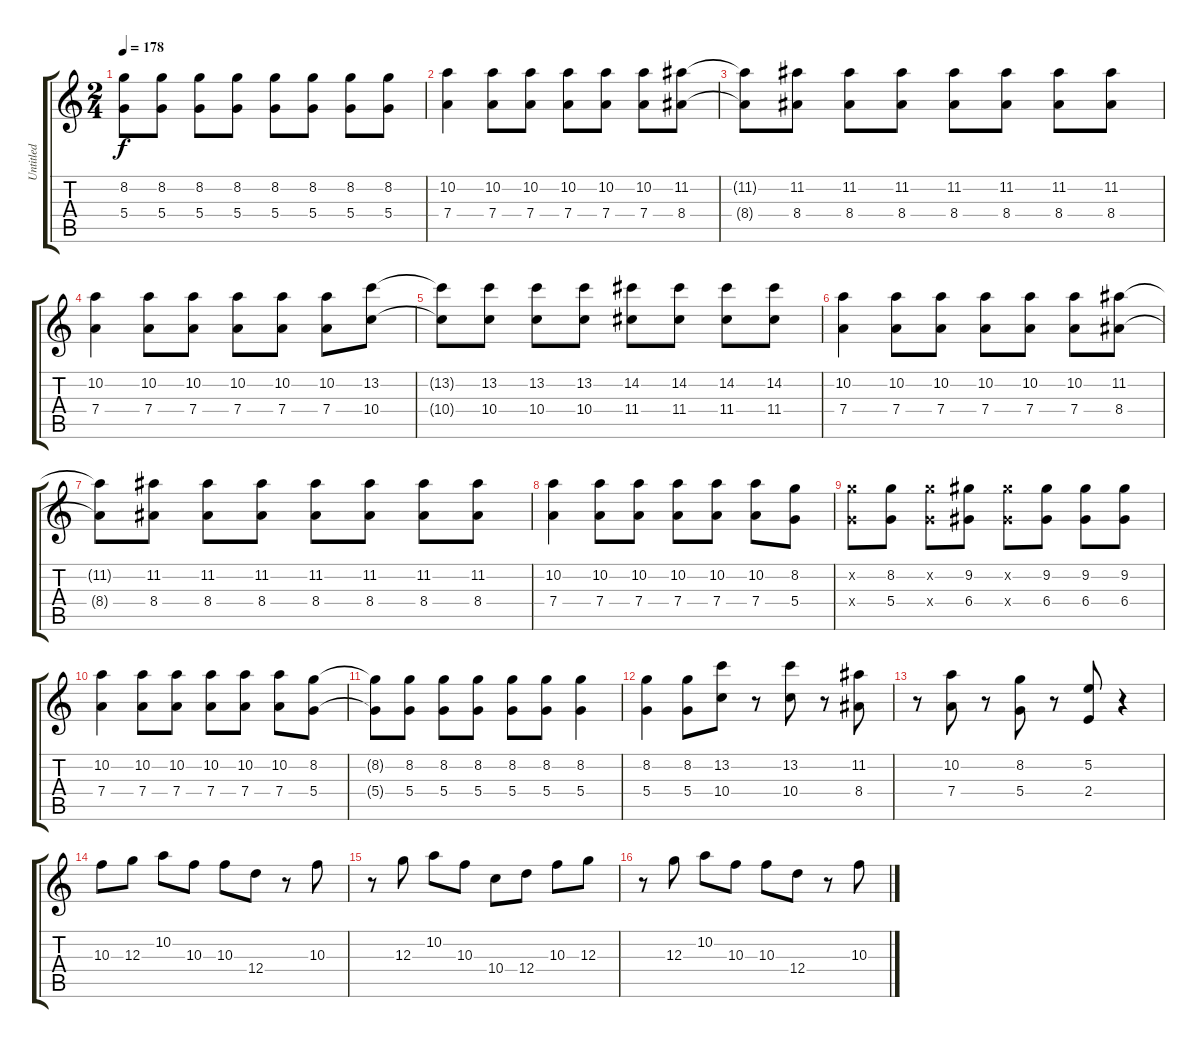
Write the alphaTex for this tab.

\track ("Untitled" "Untitled") {instrument overdrivenguitar}
\staff {score tabs}
\tuning (E4 B3 G3 D3 A2 E2) {hide}
\ts (2 4)
\tempo 178
\clef g2
\ks c
(8.2{t} 5.4{t}).8{dy f} (8.2 5.4).8 (8.2 5.4).8 (8.2 5.4).8 (8.2 5.4).8 (8.2 5.4).8 (8.2 5.4).8 (8.2 5.4).8 |
(10.2 7.4).4 (10.2 7.4).8 (10.2 7.4).8 (10.2 7.4).8 (10.2 7.4).8 (10.2 7.4).8 (11.2 8.4).8 |
(11.2{t} 8.4{t}).8 (11.2 8.4).8 (11.2 8.4).8 (11.2 8.4).8 (11.2 8.4).8 (11.2 8.4).8 (11.2 8.4).8 (11.2 8.4).8 |
(10.2 7.4).4 (10.2 7.4).8 (10.2 7.4).8 (10.2 7.4).8 (10.2 7.4).8 (10.2 7.4).8 (13.2 10.4).8 |
(13.2{t} 10.4{t}).8 (13.2 10.4).8 (13.2 10.4).8 (13.2 10.4).8 (14.2 11.4).8 (14.2 11.4).8 (14.2 11.4).8 (14.2 11.4).8 |
(10.2 7.4).4 (10.2 7.4).8 (10.2 7.4).8 (10.2 7.4).8 (10.2 7.4).8 (10.2 7.4).8 (11.2 8.4).8 |
(11.2{t} 8.4{t}).8 (11.2 8.4).8 (11.2 8.4).8 (11.2 8.4).8 (11.2 8.4).8 (11.2 8.4).8 (11.2 8.4).8 (11.2 8.4).8 |
(10.2 7.4).4 (10.2 7.4).8 (10.2 7.4).8 (10.2 7.4).8 (10.2 7.4).8 (10.2 7.4).8 (8.2 5.4).8 |
(8.2{x} 5.4{x}).8 (8.2 5.4).8 (8.2{x} 5.4{x}).8 (9.2 6.4).8 (9.2{x} 6.4{x}).8 (9.2 6.4).8 (9.2 6.4).8 (9.2 6.4).8 |
(10.2 7.4).4 (10.2 7.4).8 (10.2 7.4).8 (10.2 7.4).8 (10.2 7.4).8 (10.2 7.4).8 (8.2 5.4).8 |
(8.2{t} 5.4{t}).8 (8.2 5.4).8 (8.2 5.4).8 (8.2 5.4).8 (8.2 5.4).8 (8.2 5.4).8 (8.2 5.4).4 |
(8.2 5.4).4 (8.2 5.4).8 (13.2 10.4).8 r.8 (13.2 10.4).8 r.8 (11.2 8.4).8 |
r.8 (10.2 7.4).8 r.8 (8.2 5.4).8 r.8 (5.2 2.4).8 r.4 |
10.3.8 12.3.8 10.2.8 10.3.8 10.3.8 12.4.8 r.8 10.3.8 |
r.8 12.3.8 10.2.8 10.3.8 10.4.8 12.4.8 10.3.8 12.3.8 |
r.8 12.3.8 10.2.8 10.3.8 10.3.8 12.4.8 r.8 10.3.8
